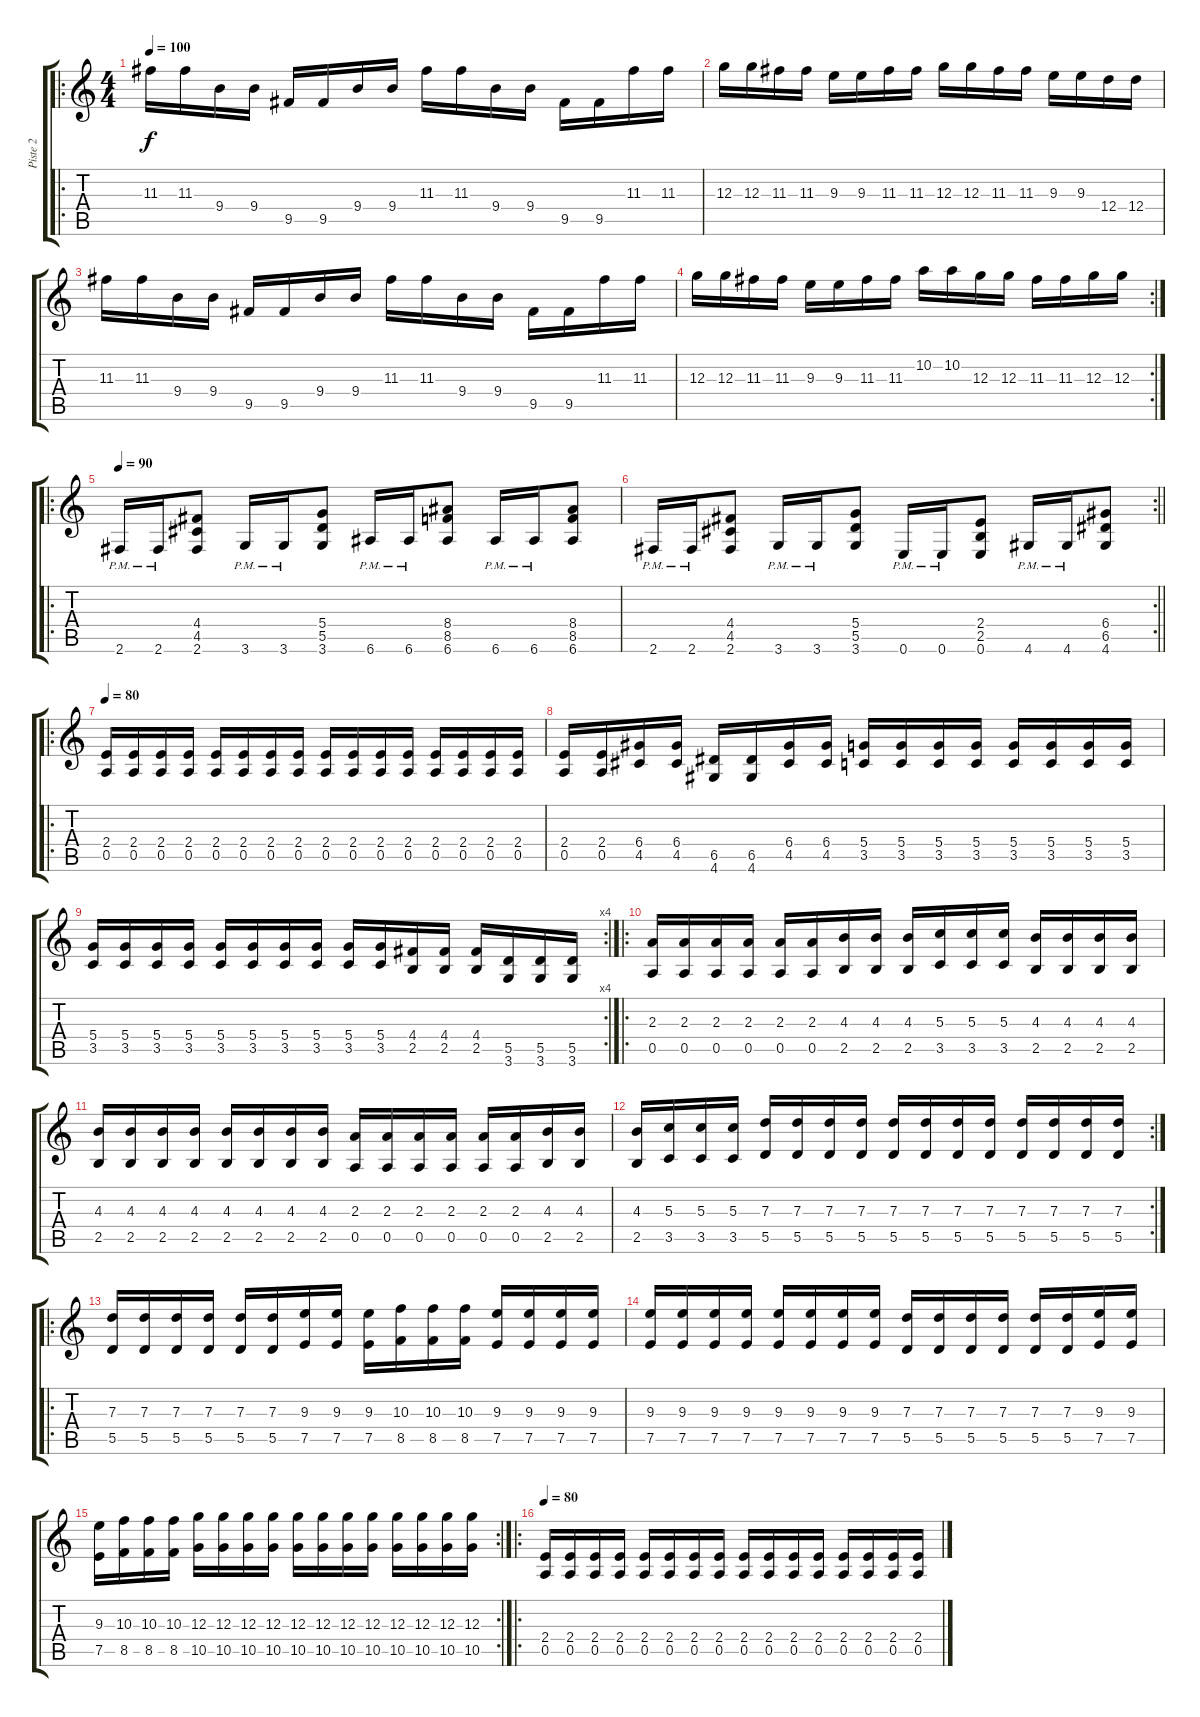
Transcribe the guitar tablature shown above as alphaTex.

\track ("Piste 2" "Piste 2") {instrument distortionguitar}
\staff {score tabs}
\tuning (E4 B3 G3 D3 A2 E2) {hide}
\ro
\ts (4 4)
\tempo 100
\clef g2
\ks c
11.3.16{dy f} 11.3.16 9.4.16 9.4.16 9.5.16 9.5.16 9.4.16 9.4.16 11.3.16 11.3.16 9.4.16 9.4.16 9.5.16 9.5.16 11.3.16 11.3.16 |
12.3.16 12.3.16 11.3.16 11.3.16 9.3.16 9.3.16 11.3.16 11.3.16 12.3.16 12.3.16 11.3.16 11.3.16 9.3.16 9.3.16 12.4.16 12.4.16 |
11.3.16 11.3.16 9.4.16 9.4.16 9.5.16 9.5.16 9.4.16 9.4.16 11.3.16 11.3.16 9.4.16 9.4.16 9.5.16 9.5.16 11.3.16 11.3.16 |
\rc 2
12.3.16 12.3.16 11.3.16 11.3.16 9.3.16 9.3.16 11.3.16 11.3.16 10.2.16 10.2.16 12.3.16 12.3.16 11.3.16 11.3.16 12.3.16 12.3.16 |
\ro
\tempo 90
2.6{pm}.16 2.6{pm}.16 (4.4 4.5 2.6).8 3.6{pm}.16 3.6{pm}.16 (5.4 5.5 3.6).8 6.6{pm}.16 6.6{pm}.16 (8.4 8.5 6.6).8 6.6{pm}.16 6.6{pm}.16 (8.4 8.5 6.6).8 |
\rc 2
\barLineRight lightlight
2.6{pm}.16 2.6{pm}.16 (4.4 4.5 2.6).8 3.6{pm}.16 3.6{pm}.16 (5.4 5.5 3.6).8 0.6{pm}.16 0.6{pm}.16 (2.4 2.5 0.6).8 4.6{pm}.16 4.6{pm}.16 (6.4 6.5 4.6).8 |
\ro
\tempo 80
(2.4 0.5).16 (2.4 0.5).16 (2.4 0.5).16 (2.4 0.5).16 (2.4 0.5).16 (2.4 0.5).16 (2.4 0.5).16 (2.4 0.5).16 (2.4 0.5).16 (2.4 0.5).16 (2.4 0.5).16 (2.4 0.5).16 (2.4 0.5).16 (2.4 0.5).16 (2.4 0.5).16 (2.4 0.5).16 |
(2.4 0.5).16 (2.4 0.5).16 (6.4 4.5).16 (6.4 4.5).16 (6.5 4.6).16 (6.5 4.6).16 (6.4 4.5).16 (6.4 4.5).16 (5.4 3.5).16 (5.4 3.5).16 (5.4 3.5).16 (5.4 3.5).16 (5.4 3.5).16 (5.4 3.5).16 (5.4 3.5).16 (5.4 3.5).16 |
\rc 4
(5.4 3.5).16 (5.4 3.5).16 (5.4 3.5).16 (5.4 3.5).16 (5.4 3.5).16 (5.4 3.5).16 (5.4 3.5).16 (5.4 3.5).16 (5.4 3.5).16 (5.4 3.5).16 (4.4 2.5).16 (4.4 2.5).16 (4.4 2.5).16 (5.5 3.6).16 (5.5 3.6).16 (5.5 3.6).16 |
\ro
(2.3 0.5).16 (2.3 0.5).16 (2.3 0.5).16 (2.3 0.5).16 (2.3 0.5).16 (2.3 0.5).16 (4.3 2.5).16 (4.3 2.5).16 (4.3 2.5).16 (5.3 3.5).16 (5.3 3.5).16 (5.3 3.5).16 (4.3 2.5).16 (4.3 2.5).16 (4.3 2.5).16 (4.3 2.5).16 |
(4.3 2.5).16 (4.3 2.5).16 (4.3 2.5).16 (4.3 2.5).16 (4.3 2.5).16 (4.3 2.5).16 (4.3 2.5).16 (4.3 2.5).16 (2.3 0.5).16 (2.3 0.5).16 (2.3 0.5).16 (2.3 0.5).16 (2.3 0.5).16 (2.3 0.5).16 (4.3 2.5).16 (4.3 2.5).16 |
\rc 2
(4.3 2.5).16 (5.3 3.5).16 (5.3 3.5).16 (5.3 3.5).16 (7.3 5.5).16 (7.3 5.5).16 (7.3 5.5).16 (7.3 5.5).16 (7.3 5.5).16 (7.3 5.5).16 (7.3 5.5).16 (7.3 5.5).16 (7.3 5.5).16 (7.3 5.5).16 (7.3 5.5).16 (7.3 5.5).16 |
\ro
(7.3 5.5).16 (7.3 5.5).16 (7.3 5.5).16 (7.3 5.5).16 (7.3 5.5).16 (7.3 5.5).16 (9.3 7.5).16 (9.3 7.5).16 (9.3 7.5).16 (10.3 8.5).16 (10.3 8.5).16 (10.3 8.5).16 (9.3 7.5).16 (9.3 7.5).16 (9.3 7.5).16 (9.3 7.5).16 |
(9.3 7.5).16 (9.3 7.5).16 (9.3 7.5).16 (9.3 7.5).16 (9.3 7.5).16 (9.3 7.5).16 (9.3 7.5).16 (9.3 7.5).16 (7.3 5.5).16 (7.3 5.5).16 (7.3 5.5).16 (7.3 5.5).16 (7.3 5.5).16 (7.3 5.5).16 (9.3 7.5).16 (9.3 7.5).16 |
\rc 2
(9.3 7.5).16 (10.3 8.5).16 (10.3 8.5).16 (10.3 8.5).16 (12.3 10.5).16 (12.3 10.5).16 (12.3 10.5).16 (12.3 10.5).16 (12.3 10.5).16 (12.3 10.5).16 (12.3 10.5).16 (12.3 10.5).16 (12.3 10.5).16 (12.3 10.5).16 (12.3 10.5).16 (12.3 10.5).16 |
\ro
\tempo 80
(2.4 0.5).16 (2.4 0.5).16 (2.4 0.5).16 (2.4 0.5).16 (2.4 0.5).16 (2.4 0.5).16 (2.4 0.5).16 (2.4 0.5).16 (2.4 0.5).16 (2.4 0.5).16 (2.4 0.5).16 (2.4 0.5).16 (2.4 0.5).16 (2.4 0.5).16 (2.4 0.5).16 (2.4 0.5).16
